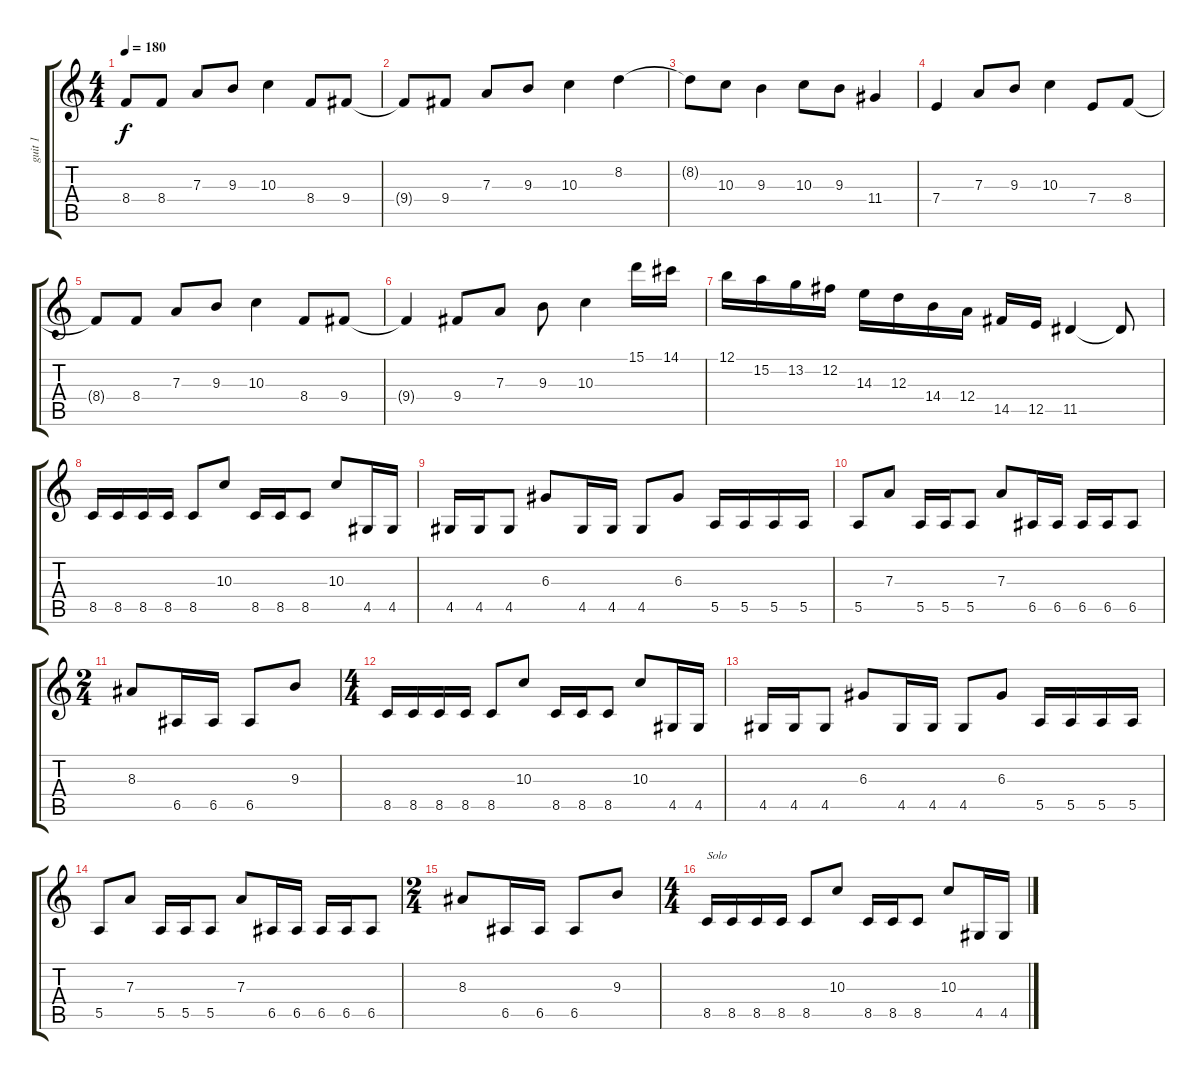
\track ("guit 1" "guit 1") {instrument distortionguitar}
\staff {score tabs}
\tuning (B3 Gb3 D3 A2 E2 B1) {hide}
\ts (4 4)
\tempo 180
\clef g2
\ks c
8.4{t}.8{dy f} 8.4.8 7.3.8 9.3.8 10.3.4 8.4.8 9.4.8 |
9.4{t}.8 9.4.8 7.3.8 9.3.8 10.3.4 8.2.4 |
8.2{t}.8 10.3.8 9.3.4 10.3.8 9.3.8 11.4.4 |
7.4.4 7.3.8 9.3.8 10.3.4 7.4.8 8.4.8 |
8.4{t}.8 8.4.8 7.3.8 9.3.8 10.3.4 8.4.8 9.4.8 |
9.4{t}.4 9.4.8 7.3.8 9.3.8 10.3.4 15.1.16 14.1.16 |
12.1.16 15.2.16 13.2.16 12.2.16 14.3.16 12.3.16 14.4.16 12.4.16 14.5.16 12.5.16 11.5.4 11.5{t}.8 |
8.5.16 8.5.16 8.5.16 8.5.16 8.5.8 10.3.8 8.5.16 8.5.16 8.5.8 10.3.8 4.5.16 4.5.16 |
4.5.16 4.5.16 4.5.8 6.3.8 4.5.16 4.5.16 4.5.8 6.3.8 5.5.16 5.5.16 5.5.16 5.5.16 |
5.5.8 7.3.8 5.5.16 5.5.16 5.5.8 7.3.8 6.5.16 6.5.16 6.5.16 6.5.16 6.5.8 |
\ts (2 4)
8.3.8 6.5.16 6.5.16 6.5.8 9.3.8 |
\ts (4 4)
8.5.16 8.5.16 8.5.16 8.5.16 8.5.8 10.3.8 8.5.16 8.5.16 8.5.8 10.3.8 4.5.16 4.5.16 |
4.5.16 4.5.16 4.5.8 6.3.8 4.5.16 4.5.16 4.5.8 6.3.8 5.5.16 5.5.16 5.5.16 5.5.16 |
5.5.8 7.3.8 5.5.16 5.5.16 5.5.8 7.3.8 6.5.16 6.5.16 6.5.16 6.5.16 6.5.8 |
\ts (2 4)
8.3.8 6.5.16 6.5.16 6.5.8 9.3.8 |
\ts (4 4)
8.5.16{txt "Solo"} 8.5.16 8.5.16 8.5.16 8.5.8 10.3.8 8.5.16 8.5.16 8.5.8 10.3.8 4.5.16 4.5.16
